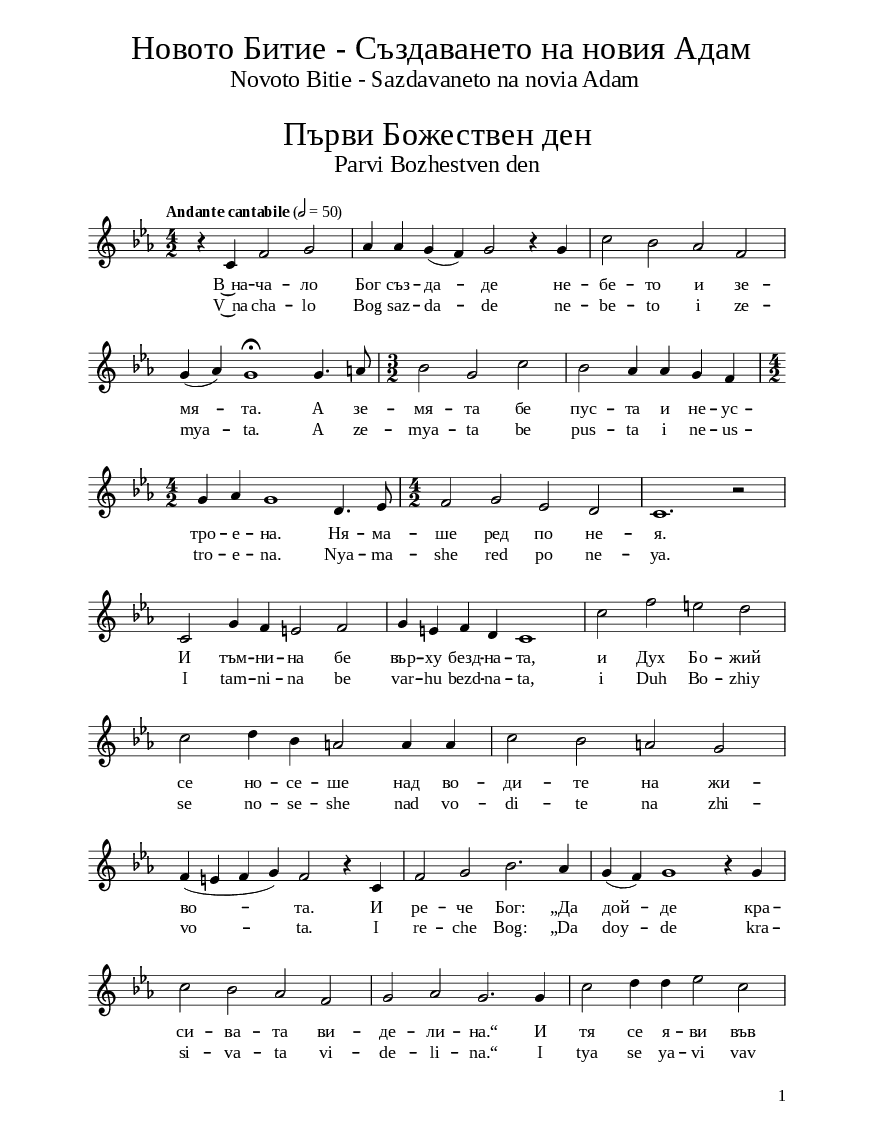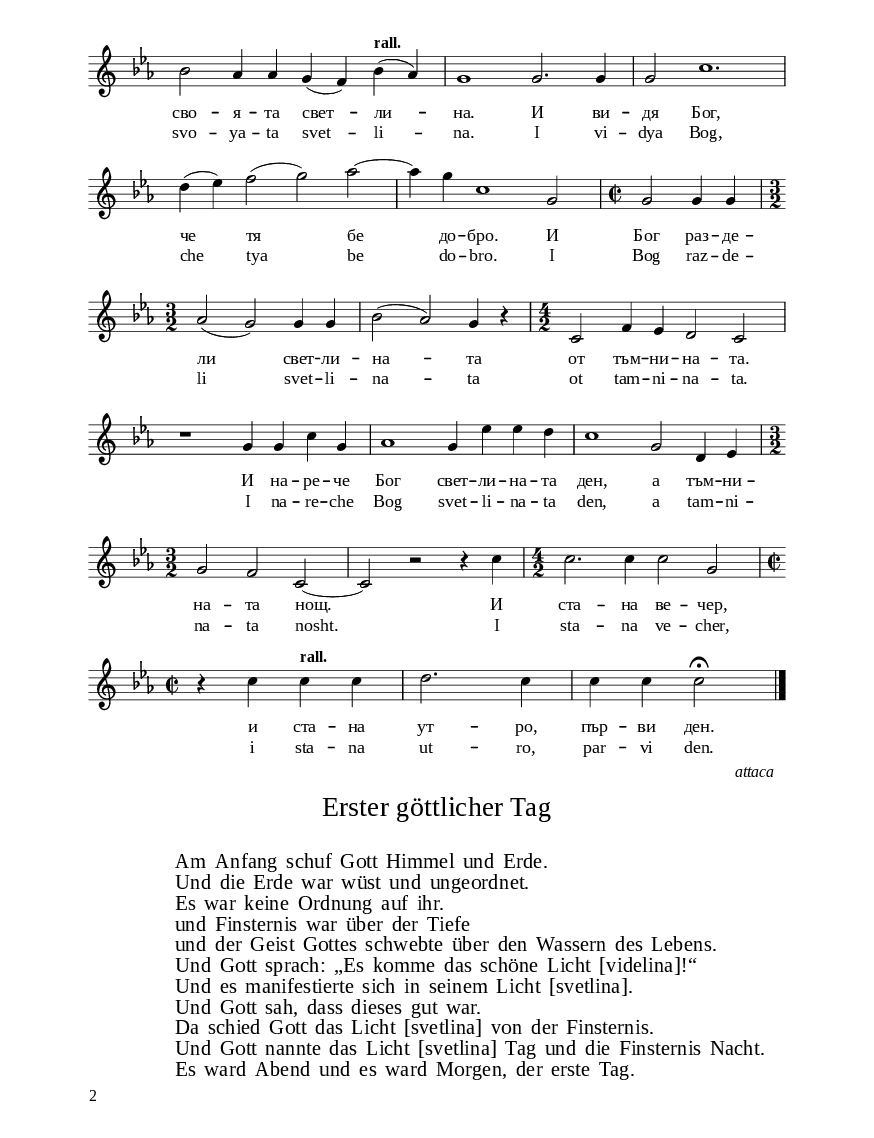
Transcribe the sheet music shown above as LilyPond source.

\version "2.22.1"

% include paper part and global functions
\include "include/globals.ily"

\bookpart {
  \include "include/bookpart-paper.ily"
  \markup \center-column \normal-text \fontsize #6.5 {
    \center-align
    \line { "     Новото Битие - Създаването на новия Адам" }
    \vspace #-0.1
    \center-align
    \line \fontsize #-3 { "     Novoto Bitie - Sazdavaneto na novia Adam" }
    %\vspace #-0.8
    \center-align
    \line \fontsize #-3 { " " }
  }
  \score {
    \include "include/score-layout.ily"

    \new Voice \absolute {
      \clef treble
      \key c \minor
      \time 4/2
      \tempoFunc "Andante cantabile" 2 "50"
      \autoBeamOff
      \partial 2*3
       r4 c'4 f'2 g'2 | % 2
      as'4 as'4 g'4 ( f'4 ) g'2 r4 g'4 | % 3
      c''2 bes'2 as'2 f'2 \break | % 4
      g'4 ( as'4 ) g'1 \fermata g'4. a'8 | % 5
      \time 3/2  bes'2 g'2 c''2 | % 6
      bes'2 as'4 as'4 g'4 f'4 \break | % 7
      \time 4/2  g'4 as'4 g'1 d'4. es'8 | % 8
      \time 4/2  f'2 g'2 es'2 d'2 | % 9
      c'1. r2 \break |
      c'2 g'4 f'4 e'2 f'2 | % 11
      g'4 e'4 f'4 d'4 c'1 | % 12
      c''2 f''2 e''2 d''2 \break | % 13
      c''2 d''4 bes'4 a'2 a'4 a'4 | % 14
      c''2 bes'2 a'2 g'2 \break | % 15
      f'4 ( e'4 f'4 g'4 ) f'2 r4 c'4 | % 16
      f'2 g'2 bes'2. as'4 | % 17
      g'4 ( f'4 ) g'1 r4 g'4 \break | % 18
      c''2 bes'2 as'2 f'2 | % 19
      g'2 as'2 g'2. g'4 |
      c''2 d''4 d''4 es''2 c''2 \break | % 21
      bes'2 as'4 as'4 g'4 ( f'4 )  \tempo "rall." bes'4( as'4 )
      | % 22
      g'1 g'2. g'4 | % 23
      g'2 c''1.  | % 24
      d''4 ( es''4 ) f''2 ( g''2 ) as''2 ~ | % 25
      as''4 g''4 c''1 g'2 | % 26
      \time 2/2  g'2 g'4 g'4 \break | % 27
      \time 3/2  as'2 ( g'2 ) g'4 g'4 | % 28
      bes'2 ( as'2 ) g'4 r4 | % 29
      \time 4/2  c'2 f'4 es'4 d'2 c'2 \break |
      r1 g'4 g'4 c''4 g'4 | % 31
      as'1 g'4 es''4 es''4 d''4 | % 32
      c''1 g'2 d'4 es'4 \break | % 33
      \time 3/2  g'2 f'2 c'2 ~ | % 34
      c'2 r2 r4 c''4 | % 35
      \time 4/2  c''2. c''4 c''2 g'2 \break | % 36
      \time 2/2  r4 c''4 \tempo "rall."  c''4c''4 | % 37
      d''2. c''4 | % 38
      c''4 c''4 c''2 \fermata \bar "|."
    }

    \addlyrics {
      В~на -- ча --
      ло Бог съз -- да -- де не -- бе -- то и зе --
      мя -- та. А зе -- мя -- та бе пус -- та и не
      -- ус -- тро -- е -- на. Ня -- ма -- ше ред по
      не -- я. И тъм -- ни -- на бе вър -- ху безд --
      на -- та, и Дух Бо -- жий се но -- се -- ше
      над во -- ди -- те на жи -- во -- та. И ре --
      че Бог: „Да дой -- де кра -- си -- ва -- та ви
      -- де -- ли -- на.“ И тя се я -- ви във сво --
      я -- та свет -- ли -- на. И ви -- дя Бог, че
      тя бе до -- бро. И Бог раз -- де -- ли свет --
      ли -- на -- та от тъм -- ни -- на -- та. И на --
      ре -- че Бог свет -- ли -- на -- та ден, а тъм
      -- ни -- на -- та нощ. И ста -- на ве -- чер, и
      ста -- на ут -- ро, пър -- ви ден.}
      \addlyrics {
        V~na -- cha --
        lo Bog saz -- da -- de ne -- be -- to i ze --
        mya -- ta. A ze -- mya -- ta be pus -- ta i ne
        -- us -- tro -- e -- na. Nya -- ma -- she red po
        ne -- ya. I tam -- ni -- na be var -- hu bezd --
        na -- ta, i Duh Bo -- zhiy se no -- se -- she
        nad vo -- di -- te na zhi -- vo -- ta. I re --
        che Bog: „Da doy -- de kra -- si -- va -- ta vi
        -- de -- li -- na.“ I tya se ya -- vi vav svo --
        ya -- ta svet -- li -- na. I vi -- dya Bog, che
        tya be do -- bro. I Bog raz -- de -- li svet --
        li -- na -- ta ot tam -- ni -- na -- ta. I na --
        re -- che Bog svet -- li -- na -- ta den, a tam
        -- ni -- na -- ta nosht. I sta -- na ve -- cher, i
        sta -- na ut -- ro, par -- vi den.}

        \header {
          title = \titleFunc "Първи Божествен ден" "Parvi Bozhestven den"
        }

        \midi{}

      } % score

      \markup \raise #2.8 \override #'(baseline-skip . 2) {
        \column {
          \fill-line \italic { "" "" \concat {"attaca" "   " }}
        }
      }

      % include foreign translation(s) of the song
      \version "2.24.1"

\markup \fill-line { \fontsize #deTitleFontSize "Erster göttlicher Tag" }
\markup \null
\markup \null
\markup \fontsize #deCoupletFontSize {
  \hspace #7
  \override #`(baseline-skip . ,deCoupletBaselineSkip)

  \column {
    \line { " " }

\line { " "Am Anfang schuf Gott Himmel und Erde.}

\line { " "Und die Erde war wüst und ungeordnet. }

\line { " "Es war keine Ordnung auf ihr. }

\line { " " und Finsternis war über der Tiefe }

\line { " "und der Geist Gottes schwebte über den Wassern
des Lebens.}

\line { " "Und Gott sprach: „Es komme das schöne Licht [videlina]!“  }

\line { " "Und es manifestierte sich in seinem Licht [svetlina].}

\line { " "Und Gott sah, dass dieses gut war.}

\line { " "Da schied Gott das Licht [svetlina] von der Finsternis.}

\line { " "Und Gott nannte das Licht [svetlina] Tag und die Finsternis Nacht.}

\line { " "Es ward Abend und es ward Morgen, der erste Tag.}

  }
}



    } % bookpart

    % Più mosso
    %
